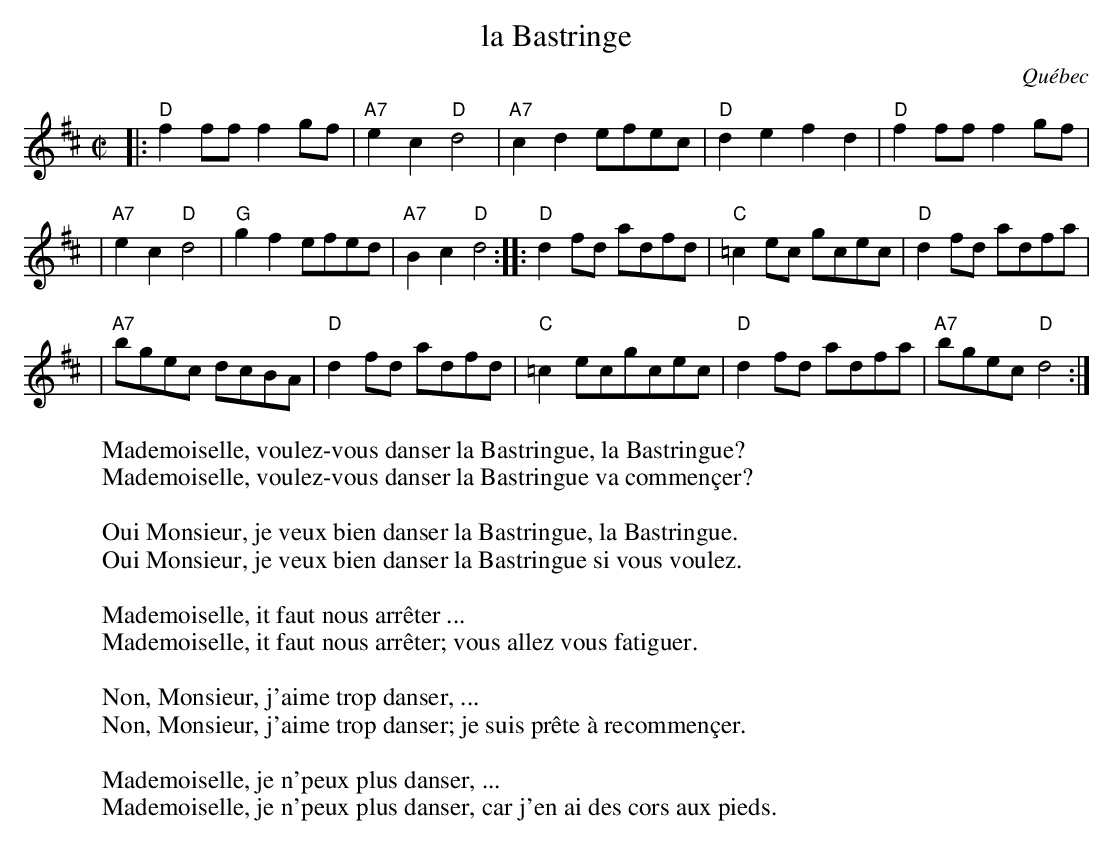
X:1
T: la Bastringe
O: Qu\'ebec
M: C|
L: 1/8
K: D
|: "D"f2ff f2gf \
| "A7"e2c2 "D"d4 \
| "A7"c2d2 efec \
| "D"d2e2 f2d2 \
| "D"f2ff f2gf |
| "A7"e2c2 "D"d4 \
| "G"g2f2 efed \
| "A7"B2c2 "D"d4 \
:: "D"d2fd adfd \
| "C"=c2ec gcec \
| "D"d2fd adfa |
| "A7"bgec dcBA \
| "D"d2fd adfd \
| "C"=c2ecgcec \
| "D"d2fd adfa \
| "A7"bgec "D"d4 :|
W: Mademoiselle, voulez-vous danser la Bastringue, la Bastringue?
W: Mademoiselle, voulez-vous danser la Bastringue va commençer?
W:
W: Oui Monsieur, je veux bien danser la Bastringue, la Bastringue.
W: Oui Monsieur, je veux bien danser la Bastringue si vous voulez.
W:
W: Mademoiselle, it faut nous arr\^eter ...
W: Mademoiselle, it faut nous arr\^eter; vous allez vous fatiguer.
W:
W: Non, Monsieur, j'aime trop danser, ...
W: Non, Monsieur, j'aime trop danser; je suis pr\^ete \`a recommençer.
W:
W: Mademoiselle, je n'peux plus danser, ...
W: Mademoiselle, je n'peux plus danser, car j'en ai des cors aux pieds.
